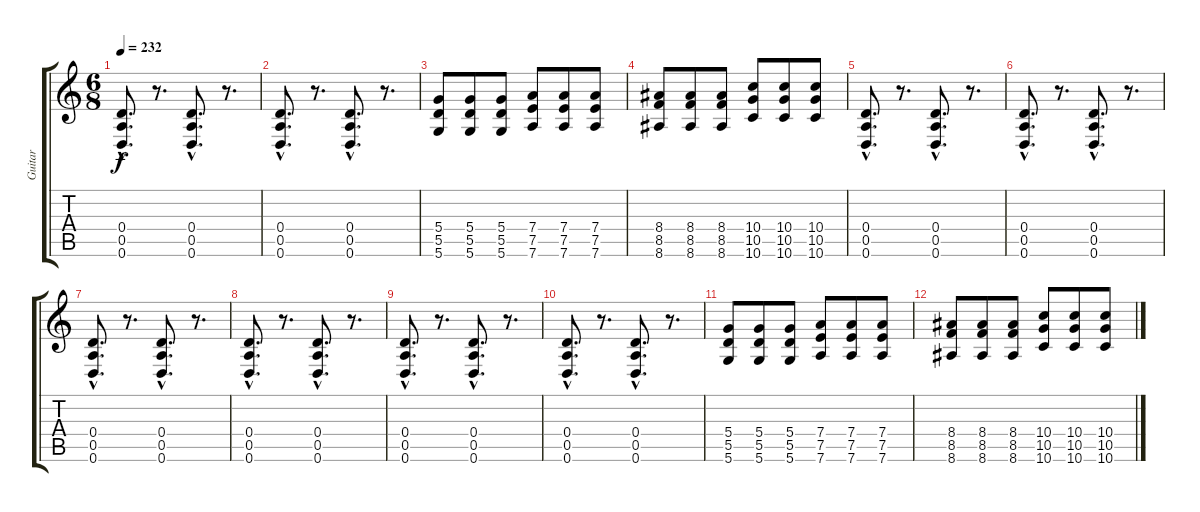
\track ("Guitar" "Guitar") {instrument overdrivenguitar}
\staff {score tabs}
\tuning (E4 B3 G3 D3 A2 D2) {hide}
\ts (6 8)
\tempo 232
\clef g2
\ks c
(0.4{hac} 0.5{hac} 0.6{hac}).8{d dy f} r.8{d} (0.4{hac} 0.5{hac} 0.6{hac}).8{d} r.8{d} |
(0.4{hac} 0.5{hac} 0.6{hac}).8{d} r.8{d} (0.4{hac} 0.5{hac} 0.6{hac}).8{d} r.8{d} |
(5.4 5.5 5.6).8 (5.4 5.5 5.6).8 (5.4 5.5 5.6).8 (7.4 7.5 7.6).8 (7.4 7.5 7.6).8 (7.4 7.5 7.6).8 |
(8.4 8.5 8.6).8 (8.4 8.5 8.6).8 (8.4 8.5 8.6).8 (10.4 10.5 10.6).8 (10.4 10.5 10.6).8 (10.4 10.5 10.6).8 |
(0.4{hac} 0.5{hac} 0.6{hac}).8{d} r.8{d} (0.4{hac} 0.5{hac} 0.6{hac}).8{d} r.8{d} |
(0.4{hac} 0.5{hac} 0.6{hac}).8{d} r.8{d} (0.4{hac} 0.5{hac} 0.6{hac}).8{d} r.8{d} |
(0.4{hac} 0.5{hac} 0.6{hac}).8{d} r.8{d} (0.4{hac} 0.5{hac} 0.6{hac}).8{d} r.8{d} |
(0.4{hac} 0.5{hac} 0.6{hac}).8{d} r.8{d} (0.4{hac} 0.5{hac} 0.6{hac}).8{d} r.8{d} |
(0.4{hac} 0.5{hac} 0.6{hac}).8{d} r.8{d} (0.4{hac} 0.5{hac} 0.6{hac}).8{d} r.8{d} |
(0.4{hac} 0.5{hac} 0.6{hac}).8{d} r.8{d} (0.4{hac} 0.5{hac} 0.6{hac}).8{d} r.8{d} |
(5.4 5.5 5.6).8 (5.4 5.5 5.6).8 (5.4 5.5 5.6).8 (7.4 7.5 7.6).8 (7.4 7.5 7.6).8 (7.4 7.5 7.6).8 |
(8.4 8.5 8.6).8 (8.4 8.5 8.6).8 (8.4 8.5 8.6).8 (10.4 10.5 10.6).8 (10.4 10.5 10.6).8 (10.4 10.5 10.6).8
